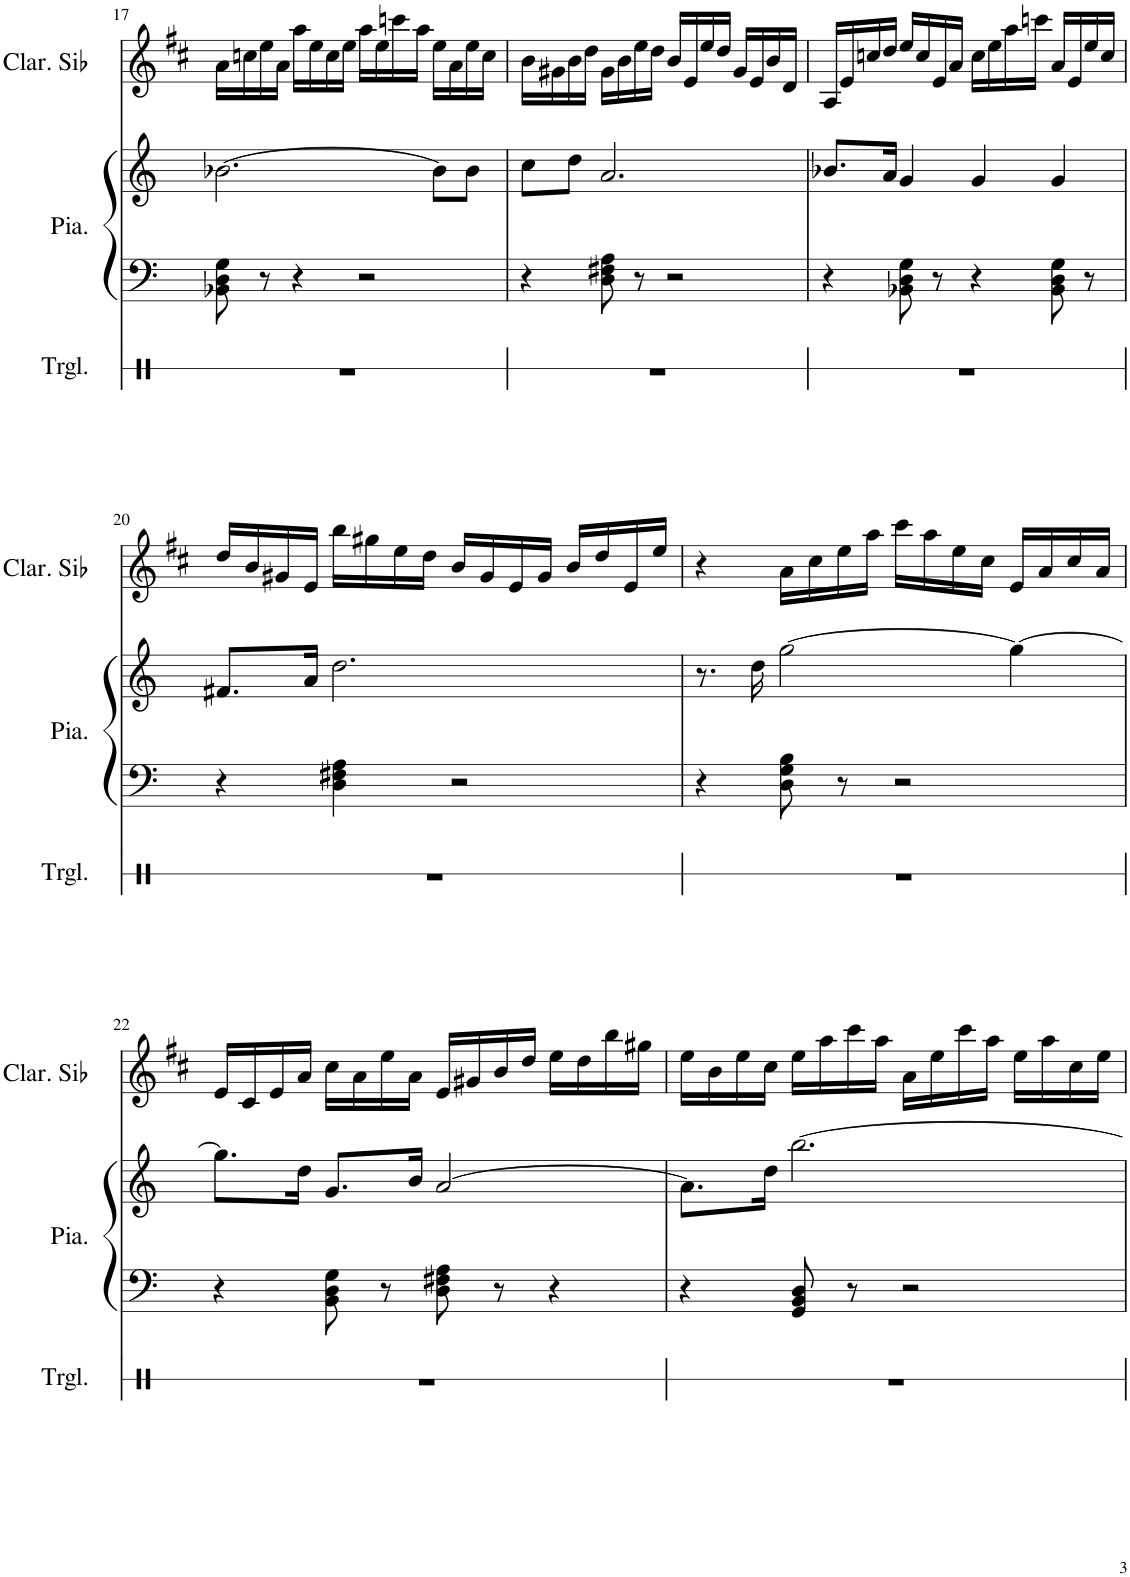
**kern	**kern	**kern	**kern
*part3	*part2	*part2	*part1
*staff4	*staff3	*staff2	*staff1
*I"Triangle	*I"Piano	*	*I"Clarinette en Sib
*I'Trgl.	*I'Pia.	*	*I'Clar. Sib
!!LO:PB:g=z
*clefX	*clefF4	*clefG2	*clefG2
*	*	*	*Trd1c2
*k[]	*k[]	*k[]	*k[f#c#]
*M4/4	*M4/4	*M4/4	*M4/4
=17	=17	=17	=17
1r	8BB-X\ 8D\ 8G\	[2.b-X\	16a\LL
.	.	.	16ccn\
.	8r	.	16ee\
.	.	.	16a\JJ
.	4r	.	16aa\LL
.	.	.	16ee\
.	.	.	16cc\
.	.	.	16ee\JJ
.	2r	.	16aa\LL
.	.	.	16ee\
.	.	.	16cccn\
.	.	.	16aa\JJ
.	.	8b-\L]	16ee\LL
.	.	.	16a\
.	.	8b-\J	16ee\
.	.	.	16cc\JJ
=18	=18	=18	=18
1r	4r	8cc\L	16b\LL
.	.	.	16g#X\
.	.	8dd\J	16b\
.	.	.	16dd\JJ
.	8D\ 8F#X\ 8A\	2.a/	16g#\LL
.	.	.	16b\
.	8r	.	16ee\
.	.	.	16dd\JJ
.	2r	.	16b/LL
.	.	.	16e/
.	.	.	16ee/
.	.	.	16dd/JJ
.	.	.	16g#/LL
.	.	.	16e/
.	.	.	16b/
.	.	.	16d/JJ
=19	=19	=19	=19
1r	4r	8.b-X/L	16A/LL
.	.	.	16e/
.	.	.	16ccn/
.	.	16a/Jk	16dd/JJ
.	8BB-X\ 8D\ 8G\	4g/	16ee/LL
.	.	.	16cc/
.	8r	.	16e/
.	.	.	16a/JJ
.	4r	4g/	16cc\LL
.	.	.	16ee\
.	.	.	16aa\
.	.	.	16cccn\JJ
.	8BB-\ 8D\ 8G\	4g/	16a/LL
.	.	.	16e/
.	8r	.	16ee/
.	.	.	16cc/JJ
!!LO:LB:g=z
=20	=20	=20	=20
1r	4r	8.f#X/L	16dd/LL
.	.	.	16b/
.	.	.	16g#X/
.	.	16a/Jk	16e/JJ
.	4D\ 4F#X\ 4A\	2.dd\	16bb\LL
.	.	.	16gg#X\
.	.	.	16ee\
.	.	.	16dd\JJ
.	2r	.	16b/LL
.	.	.	16g#/
.	.	.	16e/
.	.	.	16g#/JJ
.	.	.	16b/LL
.	.	.	16dd/
.	.	.	16e/
.	.	.	16ee/JJ
=21	=21	=21	=21
1r	4r	8.r	4r
.	.	16dd\	.
.	8D\ 8G\ 8B\	[2gg\	16a\LL
.	.	.	16cc#\
.	8r	.	16ee\
.	.	.	16aa\JJ
.	2r	.	16ccc#\LL
.	.	.	16aa\
.	.	.	16ee\
.	.	.	16cc#\JJ
.	.	4gg\_	16e/LL
.	.	.	16a/
.	.	.	16cc#/
.	.	.	16a/JJ
!!LO:LB:g=z
=22	=22	=22	=22
1r	4r	8.gg\L]	16e/LL
.	.	.	16c#/
.	.	.	16e/
.	.	16dd\Jk	16a/JJ
.	8BB\ 8D\ 8G\	8.g/L	16cc#\LL
.	.	.	16a\
.	8r	.	16ee\
.	.	16b/Jk	16a\JJ
.	8D\ 8F#X\ 8A\	[2a/	16e/LL
.	.	.	16g#X/
.	8r	.	16b/
.	.	.	16dd/JJ
.	4r	.	16ee\LL
.	.	.	16dd\
.	.	.	16bb\
.	.	.	16gg#X\JJ
=23	=23	=23	=23
1r	4r	8.a\L]	16ee\LL
.	.	.	16b\
.	.	.	16ee\
.	.	16dd\Jk	16cc#\JJ
.	8GG/ 8BB/ 8D/	[2.bb\	16ee\LL
.	.	.	16aa\
.	8r	.	16ccc#\
.	.	.	16aa\JJ
.	2r	.	16a\LL
.	.	.	16ee\
.	.	.	16ccc#\
.	.	.	16aa\JJ
.	.	.	16ee\LL
.	.	.	16aa\
.	.	.	16cc#\
.	.	.	16ee\JJ
=	=	=	=
*-	*-	*-	*-
